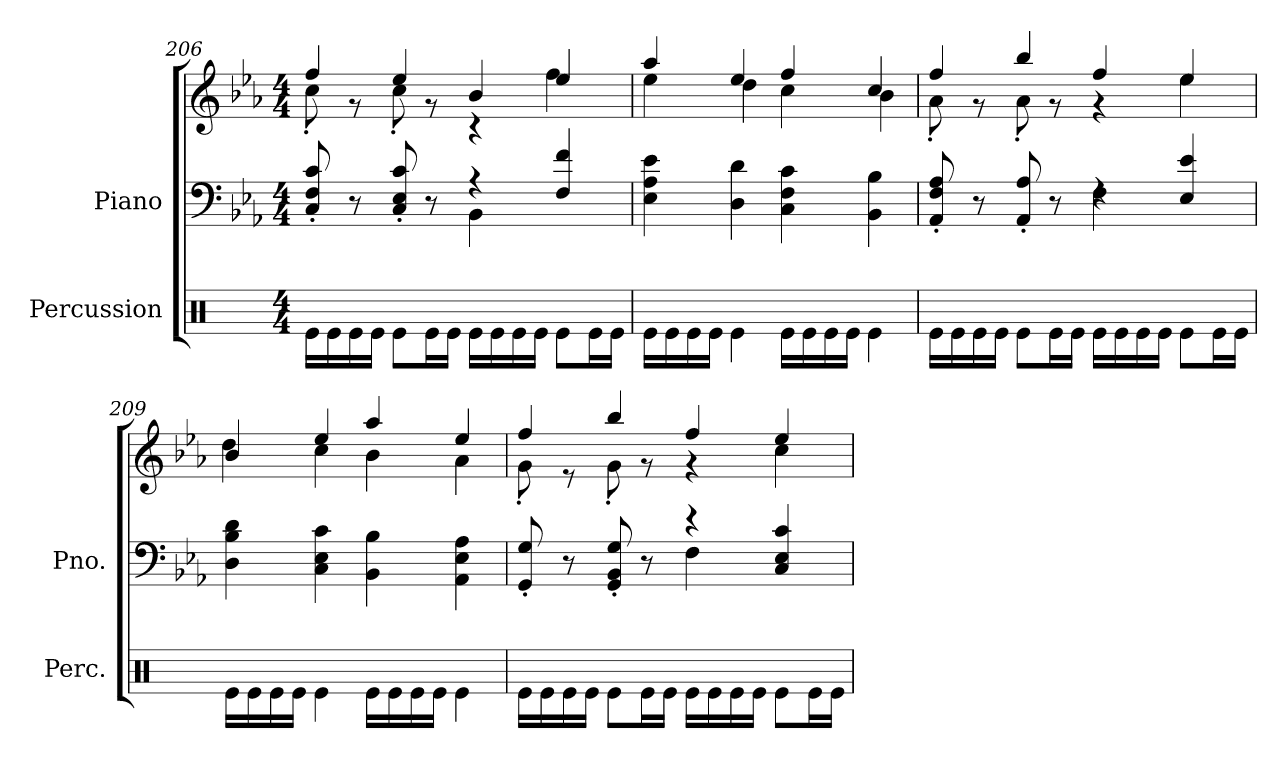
**kern	**kern	**kern
*part2	*part1	*part1
*staff3	*staff2	*staff1
*I"Percussion	*I"Piano	*
*I'Perc.	*I'Pno.	*
*clefX	*clefF4	*clefG2
*k[]	*k[b-e-a-]	*k[b-e-a-]
*	*E-:	*E-:
*M4/4	*M4/4	*M4/4
=206	=206	=206
*	*^	*^
16Re\LL	8C/' 8F/' 8c/'	2ryy	4ff/	8cc'\
16Re\	.	.	.	.
16Re\	8r	.	.	8r
16Re\JJ	.	.	.	.
8Re\L	8C/' 8E-/' 8c/'	.	4ee-/	8cc'\
16Re\L	8r	.	.	8r
16Re\JJ	.	.	.	.
16Re\LL	4r	4BB-\	4b-/	4r
16Re\	.	.	.	.
16Re\	.	.	.	.
16Re\JJ	.	.	.	.
8Re\L	4F/ 4f/	4ryy	4ee-/	4ff\
16Re\L	.	.	.	.
16Re\JJ	.	.	.	.
*	*v	*v	*	*
=207	=207	=207	=207
16Re\LL	4E-\ 4A-\ 4e-\	4aa-/	4ee-\
16Re\	.	.	.
16Re\	.	.	.
16Re\JJ	.	.	.
4Re\	4D\ 4d\	4ee-/	4dd\
16Re\LL	4C\ 4F\ 4c\	4ff/	4cc\
16Re\	.	.	.
16Re\	.	.	.
16Re\JJ	.	.	.
4Re\	4BB-\ 4B-\	4cc/	4b-\
=208	=208	=208	=208
*	*^	*	*
16Re\LL	8AA-/' 8F/' 8A-/'	2ryy	4ff/	8a-'\
16Re\	.	.	.	.
16Re\	8r	.	.	8r
16Re\JJ	.	.	.	.
8Re\L	8AA-/' 8A-/'	.	4bb-/	8a-'\
16Re\L	8r	.	.	8r
16Re\JJ	.	.	.	.
16Re\LL	4rF	4F\	4ff/	4r
16Re\	.	.	.	.
16Re\	.	.	.	.
16Re\JJ	.	.	.	.
8Re\L	4E-/ 4e-/	4ryy	4ee-/	4ee-\
16Re\L	.	.	.	.
16Re\JJ	.	.	.	.
*	*v	*v	*	*
=209	=209	=209	=209
16Re\LL	4D\ 4B-\ 4d\	4b-/	4dd\
16Re\	.	.	.
16Re\	.	.	.
16Re\JJ	.	.	.
4Re\	4C\ 4E-\ 4c\	4ee-/	4cc\
16Re\LL	4BB-\ 4B-\	4aa-/	4b-\
16Re\	.	.	.
16Re\	.	.	.
16Re\JJ	.	.	.
4Re\	4AA-\ 4E-\ 4A-\	4ee-/	4a-\
=210	=210	=210	=210
*	*^	*	*
16Re\LL	8GG/' 8G/'	2ryy	4ff/	8g'\
16Re\	.	.	.	.
16Re\	8r	.	.	8r
16Re\JJ	.	.	.	.
8Re\L	8GG/' 8BB-/' 8G/'	.	4bb-/	8g:'\
16Re\L	8r	.	.	8r
16Re\JJ	.	.	.	.
16Re\LL	4r	4F\	4ff/	4r
16Re\	.	.	.	.
16Re\	.	.	.	.
16Re\JJ	.	.	.	.
8Re\L	4C/ 4E-/ 4c/	4ryy	4ee-/	4cc\
16Re\L	.	.	.	.
16Re\JJ	.	.	.	.
*	*v	*v	*	*
*	*	*v	*v
=	=	=
*-	*-	*-
